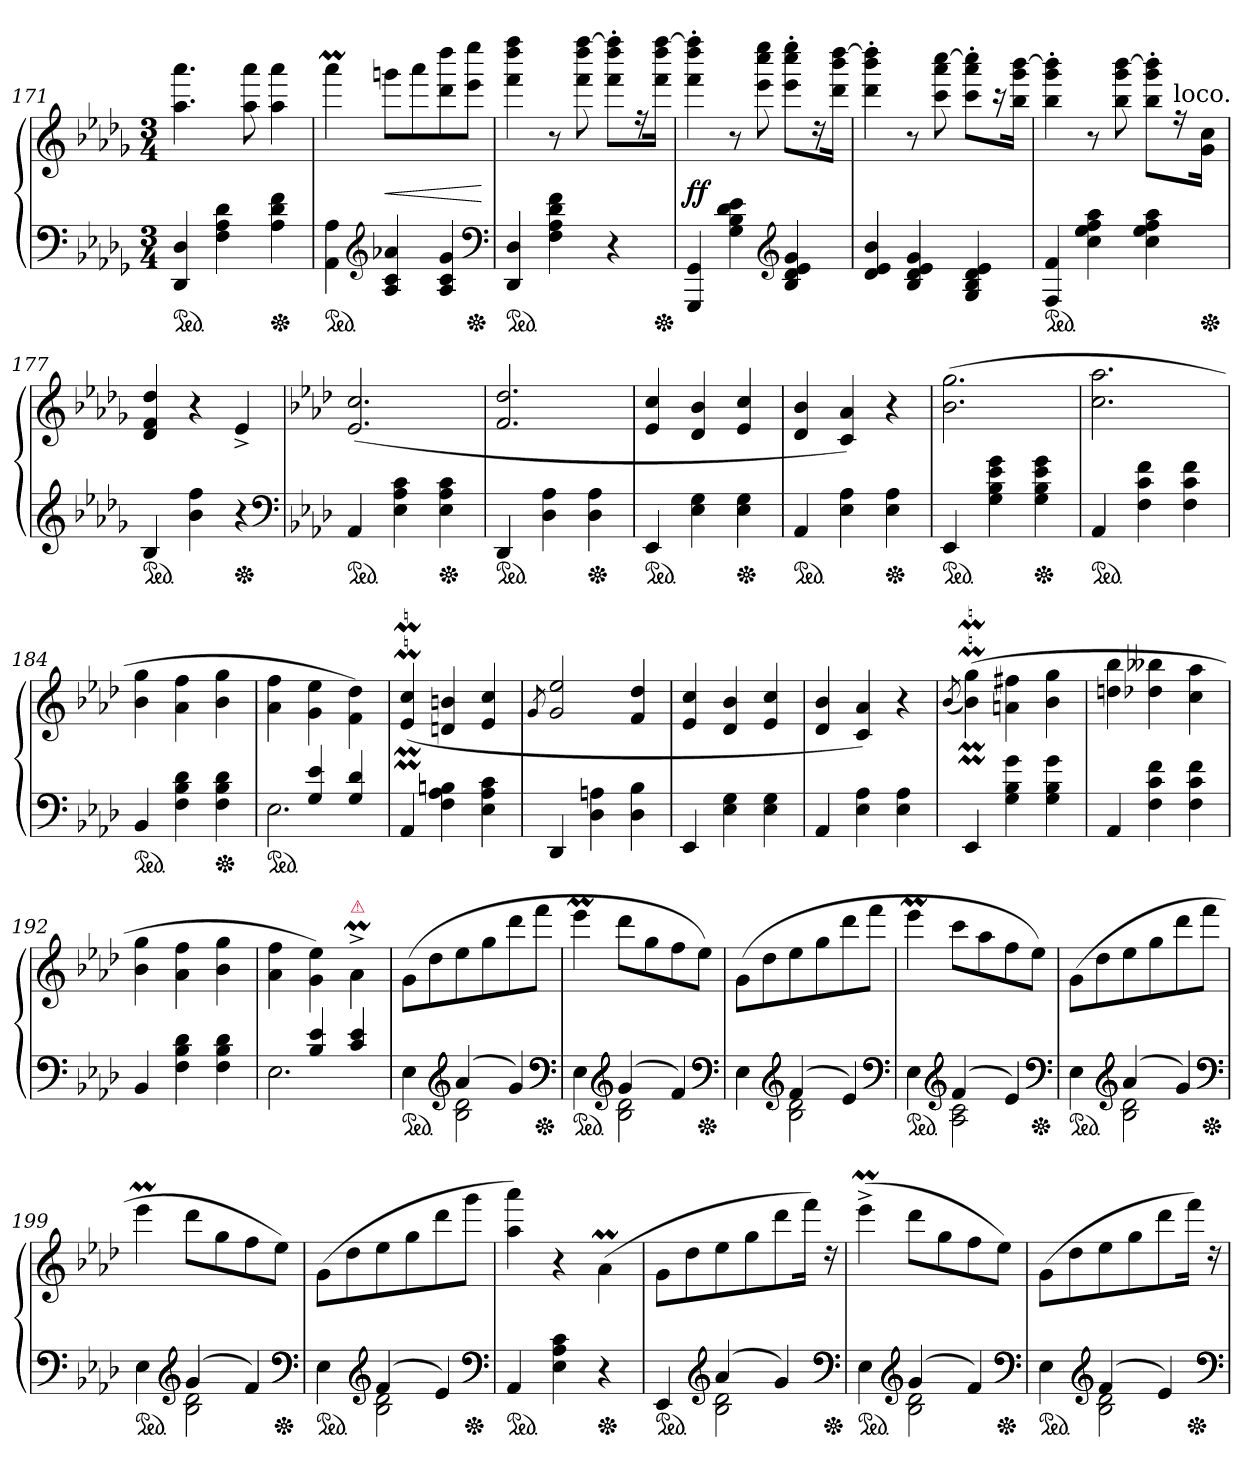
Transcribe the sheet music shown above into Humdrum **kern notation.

**kern	**kern	**dynam
*part1	*part1	*part1
*staff2	*staff1	*staff1/2
*clefF4	*clefG2	*
*k[b-e-a-d-g-]	*k[b-e-a-d-g-]	*
*M3/4	*M3/4	*
*ped	*	*
=171	=171	=171
4DD- 4D-	4.aa- 4.aaa-	.
4F 4A- 4d-	.	.
.	8aa- 8aaa-	.
*Xped	*	*
4A- 4d- 4f	4aa- 4aaa-	.
=172	=172	=172
*ped	*	*
4AA- 4A-	4aaa-M	.
*clefG2	*	*
4A- 4c 4a-X	8gggnL	<
.	8aaa-	.
4A- 4c 4g-	8ddd- 8dddd-	.
*Xped	*	*
.	8eee- 8eeee-J	.
*clefF4	*	*
.	.	[
=173	=173	=173
*ped	*	*
4DD- 4D-	4fff 4dddd- 4ffff	.
4F 4A- 4d- 4f	8r	.
.	8fff 8dddd- [8ffff	.
4r	8fff'> 8dddd-'> 8ffff]'>L	.
.	16rff	.
*Xped	*	*
.	16fff 16dddd- [16ffffJk	.
=174	=174	=174
4GGG- 4GG-	4fff'> 4dddd-'> 4ffff]'>	ff
4G- 4B- 4d- 4e-	8r	.
.	8eee- 8cccc 8eeee-	.
*clefG2	*	*
4B- 4d- 4e- 4g-	8eee-'> 8cccc'> 8eeee-'>L	.
.	16rdd	.
.	16ddd- 16bbb- [16dddd-Jk	.
=175	=175	=175
4d- 4e- 4b-	4ddd-'> 4bbb-'> 4dddd-]'>	.
4B- 4d- 4e- 4g-	8r	.
.	8ccc 8aaa- [8cccc	.
4G- 4B- 4d- 4e-	8ccc'> 8aaa-'> 8cccc]'>L	.
.	16r	.
.	16bb- 16ggg- [16bbb-Jk	.
=176	=176	=176
!LO:TX:b:color=crimson:t=⚠	!	!
*ped	*	*
4F 4f	4bb-'> 4ggg-'> 4bbb-]'>	.
4cc 4ee- 4ff 4aa-	8r	.
.	8bb- 8ggg- [8bbb-	.
4cc 4ee- 4ff 4aa-	8bb-'> 8ggg-'> 8bbb-]'>L	.
!	!LO:TX:a:t=loco.	!
.	16r	.
*Xped	*	*
.	16g- 16ccJk	.
=177	=177	=177
*ped	*	*
4B-	4d- 4f 4dd-	.
4b- 4ff	4r	.
!LO:TX:b:color=crimson:t=⚠	!	!
*Xped	*	*
4r	4e-^<	.
*clefF4	*	*
=178	=178	=178
*k[b-e-a-d-]	*k[b-e-a-d-]	*
*ped	*	*
4AA-	(<2.e- 2.cc	.
4E- 4A- 4c	.	.
*Xped	*	*
4E- 4A- 4c	.	.
=179	=179	=179
*ped	*	*
4DD-	2.f 2.dd-	.
4D- 4A-	.	.
*Xped	*	*
4D- 4A-	.	.
=180	=180	=180
*ped	*	*
4EE-	4e- 4cc	.
4E- 4G	4d- 4b-	.
*Xped	*	*
4E- 4G	4e- 4cc	.
=181	=181	=181
*ped	*	*
4AA-	4d- 4b-	.
4E- 4A-	4c 4a-)	.
*Xped	*	*
4E- 4A-	4r	.
=182	=182	=182
*ped	*	*
4EE-	(>2.b- 2.gg	.
4G 4B- 4e- 4g	.	.
*Xped	*	*
4G 4B- 4e- 4g	.	.
=183	=183	=183
*ped	*	*
4AA-	2.cc 2.aa-	.
4F 4c 4f	.	.
4F 4c 4f	.	.
=184	=184	=184
*ped	*	*
4BB-	4b- 4gg	.
4F 4B- 4d-	4a- 4ff	.
*Xped	*	*
4F 4B- 4d-	4b- 4gg	.
=185	=185	=185
*^	*	*
*ped	*	*	*
4ryy	2.E-	4a- 4ff	.
4G 4e-	.	4g 4ee-	.
4G 4d-	.	4f\ 4dd-\)	.
*v	*v	*	*
=186	=186	=186
4AA-	(<4e-M 4ccM	.
4F 4A- 4Bn	4dn 4bn	.
4E- 4A- 4c	4e- 4cc	.
=187	=187	=187
.	8qg/	.
4DD-	2g/ 2ee-/	.
4D- 4An	.	.
4D- 4B-	4f 4dd-	.
=188	=188	=188
4EE-	4e- 4cc	.
4E- 4G	4d- 4b-	.
4E- 4G	4e- 4cc	.
=189	=189	=189
4AA-	4d- 4b-	.
4E- 4A-	4c 4a-)	.
4E- 4A-	4r	.
=190	=190	=190
.	(<8qb-	.
4EE-	(>4b-M 4ggM)	.
4G 4B- 4g	4an 4ff#X	.
4G 4B- 4g	4b- 4gg	.
=191	=191	=191
4AA-	4ddn 4bb-	.
4F 4c 4f	4dd-X 4bb--X	.
4F 4c 4f	4cc 4aa-	.
=192	=192	=192
4BB-	4b- 4gg	.
4F 4B- 4d-	4a- 4ff	.
4F 4B- 4d-	4b- 4gg	.
=193	=193	=193
*^	*	*
4ryy	2.E-	4a- 4ff	.
4B- 4e-	.	4g 4ee-)	.
!	!	!LO:TX:a:color=crimson:t=⚠	!
4c 4e-	.	4a-M^>\	.
=194	=194	=194	=194
*ped	*	*	*
4ryy	4E-	(>8gL	.
.	.	8dd-	.
*clefG2	*	*	*
(>4a-	2B- 2d-	8ee-	.
.	.	8gg	.
4g)	.	8ddd-	.
*Xped	*	*	*
.	.	8fffJ	.
*clefF4	*	*	*
=195	=195	=195	=195
*ped	*	*	*
4ryy	4E-	4eee-M	.
*clefG2	*	*	*
(>4g	2B- 2d-	8ddd-L	.
.	.	8gg	.
4f)	.	8ff	.
*Xped	*	*	*
.	.	8ee-J)	.
*clefF4	*	*	*
=196	=196	=196	=196
4ryy	4E-	(>8gL	.
.	.	8dd-	.
*clefG2	*	*	*
(>4f	2B- 2d-	8ee-	.
.	.	8gg	.
4e-)	.	8ddd-	.
.	.	8fffJ	.
*clefF4	*	*	*
=197	=197	=197	=197
*ped	*	*	*
4ryy	4E-	4eee-M	.
*clefG2	*	*	*
(>4f	2A- 2c	8cccL	.
.	.	8aa-	.
4e-)	.	8ff	.
*Xped	*	*	*
.	.	8ee-J)	.
*clefF4	*	*	*
=198	=198	=198	=198
*ped	*	*	*
4ryy	4E-	(>8gL	.
.	.	8dd-	.
*clefG2	*	*	*
(>4a-	2B- 2d-	8ee-	.
.	.	8gg	.
4g)	.	8ddd-	.
*Xped	*	*	*
.	.	8fffJ	.
*clefF4	*	*	*
=199	=199	=199	=199
*ped	*	*	*
4ryy	4E-	4eee-M	.
*clefG2	*	*	*
(>4g	2B- 2d-	8ddd-L	.
.	.	8gg	.
4f)	.	8ff	.
*Xped	*	*	*
.	.	8ee-J)	.
*clefF4	*	*	*
=200	=200	=200	=200
*ped	*	*	*
4ryy	4E-	(>8gL	.
.	.	8dd-	.
*clefG2	*	*	*
(>4f	2B- 2d-	8ee-	.
.	.	8gg	.
4e-)	.	8ddd-	.
*Xped	*	*	*
.	.	8gggJ	.
*v	*v	*	*
*clefF4	*	*
=201	=201	=201
*ped	*	*
4AA-	4aa- 4aaa-)	.
4E- 4A- 4c	4r	.
*Xped	*	*
4r	(>4a-M\	.
=202	=202	=202
*^	*	*
*ped	*	*	*
4EE-	4ryy	8gL	.
.	.	8dd-	.
*clefG2	*	*	*
(>4a-	2B- 2d-	8ee-	.
.	.	8gg	.
4g)	.	8ddd-	.
.	.	16fffJk)	.
*Xped	*	*	*
.	.	16rdd	.
*clefF4	*	*	*
=203	=203	=203	=203
*ped	*	*	*
4ryy	4E-	(>4eee-M^<	.
*clefG2	*	*	*
(>4g	2B- 2d-	8ddd-L	.
.	.	8gg	.
4f)	.	8ff	.
*Xped	*	*	*
.	.	8ee-J)	.
*clefF4	*	*	*
=204	=204	=204	=204
*ped	*	*	*
4ryy	4E-	(>8gL	.
.	.	8dd-	.
*clefG2	*	*	*
(>4f	2B- 2d-	8ee-	.
.	.	8gg	.
4e-)	.	8ddd-	.
*Xped	*	*	*
.	.	16fffJk)	.
.	.	16rdd	.
*v	*v	*	*
*clefF4	*	*
=	=	=
*-	*-	*-
